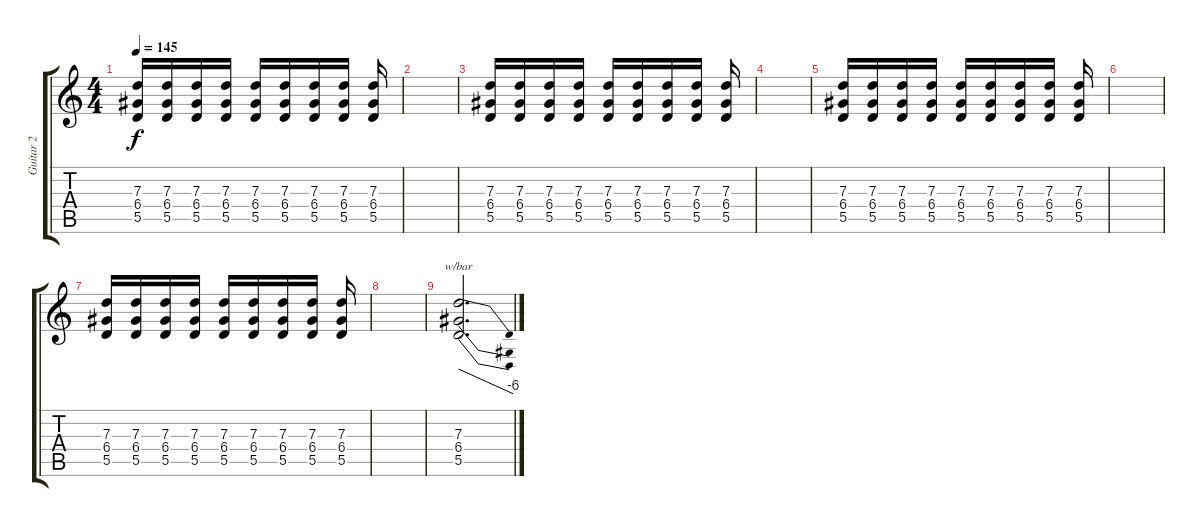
\track ("Guitar 2" "Guitar 2") {instrument acousticguitarsteel}
\staff {score tabs}
\tuning (E4 B3 G3 D3 A2 D2) {hide}
\ts (4 4)
\tempo 145
\clef g2
\ks c
(7.3 6.4 5.5).16{dy f} (7.3 6.4 5.5).16 (7.3 6.4 5.5).16 (7.3 6.4 5.5).16 (7.3 6.4 5.5).16 (7.3 6.4 5.5).16 (7.3 6.4 5.5).16 (7.3 6.4 5.5).16 (7.3 6.4 5.5).16 |
|
(7.3 6.4 5.5).16 (7.3 6.4 5.5).16 (7.3 6.4 5.5).16 (7.3 6.4 5.5).16 (7.3 6.4 5.5).16 (7.3 6.4 5.5).16 (7.3 6.4 5.5).16 (7.3 6.4 5.5).16 (7.3 6.4 5.5).16 |
|
(7.3 6.4 5.5).16 (7.3 6.4 5.5).16 (7.3 6.4 5.5).16 (7.3 6.4 5.5).16 (7.3 6.4 5.5).16 (7.3 6.4 5.5).16 (7.3 6.4 5.5).16 (7.3 6.4 5.5).16 (7.3 6.4 5.5).16 |
|
(7.3 6.4 5.5).16 (7.3 6.4 5.5).16 (7.3 6.4 5.5).16 (7.3 6.4 5.5).16 (7.3 6.4 5.5).16 (7.3 6.4 5.5).16 (7.3 6.4 5.5).16 (7.3 6.4 5.5).16 (7.3 6.4 5.5).16 |
|
(7.3 6.4 5.5).2{d tbe (dive default 0 0 60 -24)}
